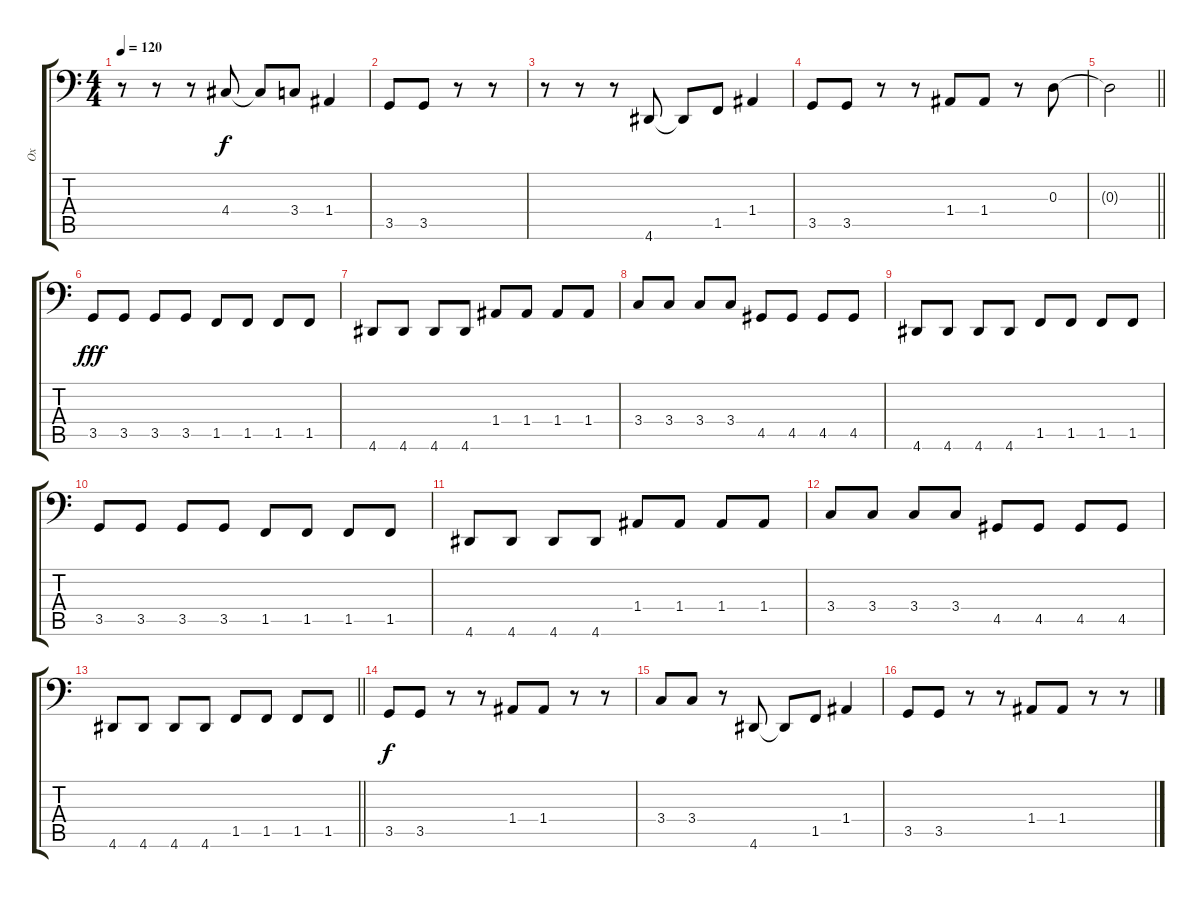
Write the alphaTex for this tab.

\track ("Ox" "Ox") {instrument electricbassfinger}
\staff {score tabs}
\tuning (C3 G2 D2 A1 E1 B0) {hide}
\ts (4 4)
\tempo 120
\clef f4
\ks c
r.8{dy f} r.8 r.8 4.4.8 4.4{t}.8 3.4.8 1.4.4 |
3.5.8 3.5.8 r.8 r.8 |
r.8 r.8 r.8 4.6.8 4.6{t}.8 1.5.8 1.4.4 |
3.5.8 3.5.8 r.8 r.8 1.4.8 1.4.8 r.8 0.3.8 |
\barLineRight lightlight
0.3{t}.2 |
3.5.8{dy fff} 3.5.8 3.5.8 3.5.8 1.5.8 1.5.8 1.5.8 1.5.8 |
4.6.8 4.6.8 4.6.8 4.6.8 1.4.8 1.4.8 1.4.8 1.4.8 |
3.4.8 3.4.8 3.4.8 3.4.8 4.5.8 4.5.8 4.5.8 4.5.8 |
4.6.8 4.6.8 4.6.8 4.6.8 1.5.8 1.5.8 1.5.8 1.5.8 |
3.5.8 3.5.8 3.5.8 3.5.8 1.5.8 1.5.8 1.5.8 1.5.8 |
4.6.8 4.6.8 4.6.8 4.6.8 1.4.8 1.4.8 1.4.8 1.4.8 |
3.4.8 3.4.8 3.4.8 3.4.8 4.5.8 4.5.8 4.5.8 4.5.8 |
\barLineRight lightlight
4.6.8 4.6.8 4.6.8 4.6.8 1.5.8 1.5.8 1.5.8 1.5.8 |
3.5.8{dy f} 3.5.8 r.8 r.8 1.4.8 1.4.8 r.8 r.8 |
3.4.8 3.4.8 r.8 4.6.8 4.6{t}.8 1.5.8 1.4.4 |
3.5.8 3.5.8 r.8 r.8 1.4.8 1.4.8 r.8 r.8
